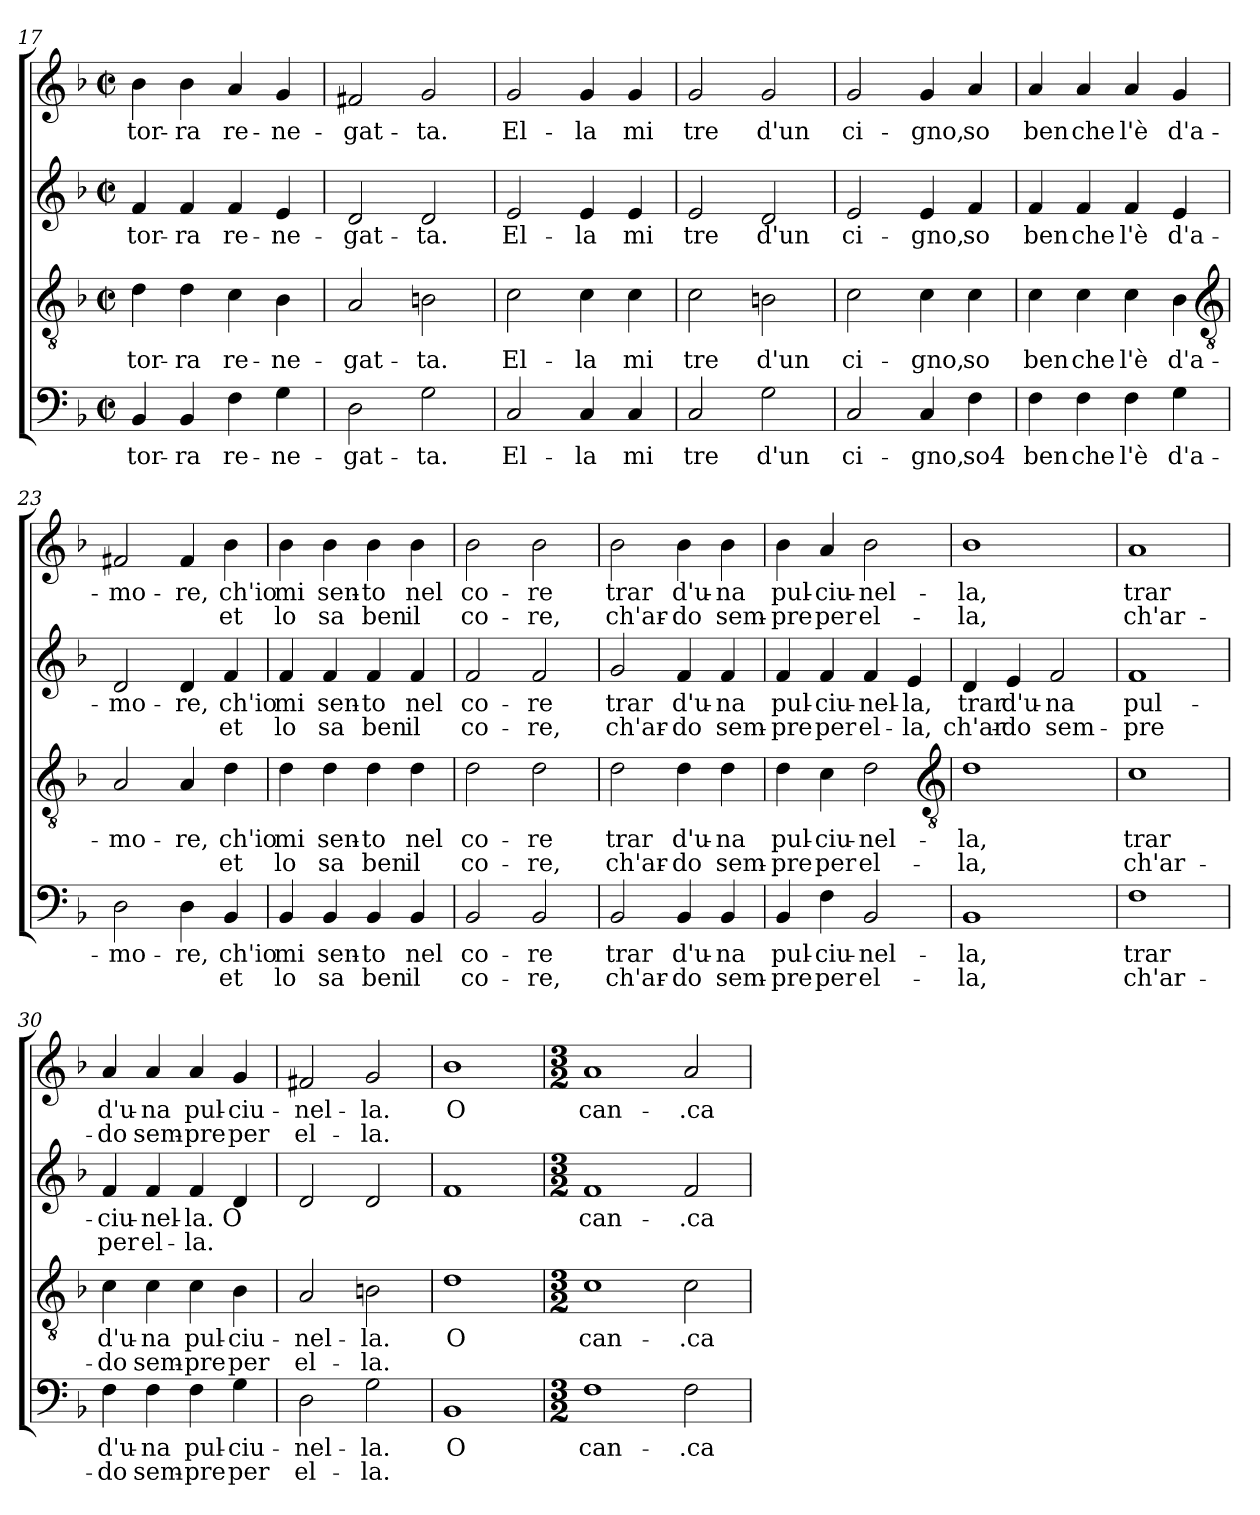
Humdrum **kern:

**kern	**text	**text	**kern	**text	**text	**kern	**text	**text	**kern	**text	**text
*part4	*part4	*part4	*part3	*part3	*part3	*part2	*part2	*part2	*part1	*part1	*part1
*staff4	*staff4	*staff4	*staff3	*staff3	*staff3	*staff2	*staff2	*staff2	*staff1	*staff1	*staff1
*clefF4	*	*	*clefGv2	*	*	*clefG2	*	*	*clefG2	*	*
*k[b-]	*	*	*k[b-]	*	*	*k[b-]	*	*	*k[b-]	*	*
*M2/2	*	*	*M2/2	*	*	*M2/2	*	*	*M2/2	*	*
*met(c|)	*	*	*met(c|)	*	*	*met(c|)	*	*	*met(c|)	*	*
=17	=17	=17	=17	=17	=17	=17	=17	=17	=17	=17	=17
!	!LO:LY:b	!	!	!LO:LY:b	!	!	!LO:LY:b	!	!	!LO:LY:b	!
4BB-	-tor-	.	4d	-tor-	.	4f	-tor-	.	4b-	-tor-	.
!	!LO:LY:b	!	!	!LO:LY:b	!	!	!LO:LY:b	!	!	!LO:LY:b	!
4BB-	-ra	.	4d	-ra	.	4f	-ra	.	4b-	-ra	.
!	!LO:LY:b	!	!	!LO:LY:b	!	!	!LO:LY:b	!	!	!LO:LY:b	!
4F	re-	.	4c	re-	.	4f	re-	.	4a	re-	.
!	!LO:LY:b	!	!	!LO:LY:b	!	!	!LO:LY:b	!	!	!LO:LY:b	!
4G	-ne-	.	4B-	-ne-	.	4e	-ne-	.	4g	-ne-	.
=18	=18	=18	=18	=18	=18	=18	=18	=18	=18	=18	=18
!	!LO:LY:b	!	!	!LO:LY:b	!	!	!LO:LY:b	!	!	!LO:LY:b	!
2D	-gat-	.	2A	-gat-	.	2d	-gat-	.	2f#X	-gat-	.
!	!LO:LY:b	!	!	!LO:LY:b	!	!	!LO:LY:b	!	!	!LO:LY:b	!
2G	-ta.	.	2Bn	-ta.	.	2d	-ta.	.	2g	-ta.	.
=19	=19	=19	=19	=19	=19	=19	=19	=19	=19	=19	=19
!	!LO:LY:b	!	!	!LO:LY:b	!	!	!LO:LY:b	!	!	!LO:LY:b	!
2C	El-	.	2c	El-	.	2e	El-	.	2g	El-	.
!	!LO:LY:b	!	!	!LO:LY:b	!	!	!LO:LY:b	!	!	!LO:LY:b	!
4C	-la	.	4c	-la	.	4e	-la	.	4g	-la	.
!	!LO:LY:b	!	!	!LO:LY:b	!	!	!LO:LY:b	!	!	!LO:LY:b	!
4C	mi	.	4c	mi	.	4e	mi	.	4g	mi	.
=20	=20	=20	=20	=20	=20	=20	=20	=20	=20	=20	=20
!	!LO:LY:b	!	!	!LO:LY:b	!	!	!LO:LY:b	!	!	!LO:LY:b	!
2C	tre	.	2c	tre	.	2e	tre	.	2g	tre	.
!	!LO:LY:b	!	!	!LO:LY:b	!	!	!LO:LY:b	!	!	!LO:LY:b	!
2G	d'un	.	2Bn	d'un	.	2d	d'un	.	2g	d'un	.
=21	=21	=21	=21	=21	=21	=21	=21	=21	=21	=21	=21
!	!LO:LY:b	!	!	!LO:LY:b	!	!	!LO:LY:b	!	!	!LO:LY:b	!
2C	ci-	.	2c	ci-	.	2e	ci-	.	2g	ci-	.
!	!LO:LY:b	!	!	!LO:LY:b	!	!	!LO:LY:b	!	!	!LO:LY:b	!
4C	-gno,	.	4c	-gno,	.	4e	-gno,	.	4g	-gno,	.
!	!LO:LY:b	!	!	!LO:LY:b	!	!	!LO:LY:b	!	!	!LO:LY:b	!
4F	so4	.	4c	so	.	4f	so	.	4a	so	.
=22	=22	=22	=22	=22	=22	=22	=22	=22	=22	=22	=22
!	!LO:LY:b	!	!	!LO:LY:b	!	!	!LO:LY:b	!	!	!LO:LY:b	!
4F	ben	.	4c	ben	.	4f	ben	.	4a	ben	.
!	!LO:LY:b	!	!	!LO:LY:b	!	!	!LO:LY:b	!	!	!LO:LY:b	!
4F	che	.	4c	che	.	4f	che	.	4a	che	.
!	!LO:LY:b	!	!	!LO:LY:b	!	!	!LO:LY:b	!	!	!LO:LY:b	!
4F	l'è	.	4c	l'è	.	4f	l'è	.	4a	l'è	.
!	!LO:LY:b	!	!	!LO:LY:b	!	!	!LO:LY:b	!	!	!LO:LY:b	!
4G	d'a-	.	4B-	d'a-	.	4e	d'a-	.	4g	d'a-	.
*	*	*	*clefGv2	*	*	*	*	*	*	*	*
!!LO:LB:g=z
=23	=23	=23	=23	=23	=23	=23	=23	=23	=23	=23	=23
!	!LO:LY:b	!	!	!LO:LY:b	!	!	!LO:LY:b	!	!	!LO:LY:b	!
2D	-mo-	.	2A	-mo-	.	2d	-mo-	.	2f#X	-mo-	.
!	!LO:LY:b	!	!	!LO:LY:b	!	!	!LO:LY:b	!	!	!LO:LY:b	!
4D	-re,	.	4A	-re,	.	4d	-re,	.	4f#	-re,	.
!	!LO:LY:b	!LO:LY:b	!	!LO:LY:b	!LO:LY:b	!	!LO:LY:b	!LO:LY:b	!	!LO:LY:b	!LO:LY:b
4BB-	ch'io	et	4d	ch'io	et	4f	ch'io	et	4b-	ch'io	et
=24	=24	=24	=24	=24	=24	=24	=24	=24	=24	=24	=24
!	!LO:LY:b	!LO:LY:b	!	!LO:LY:b	!LO:LY:b	!	!LO:LY:b	!LO:LY:b	!	!LO:LY:b	!LO:LY:b
4BB-	mi	lo	4d	mi	lo	4f	mi	lo	4b-	mi	lo
!	!LO:LY:b	!LO:LY:b	!	!LO:LY:b	!LO:LY:b	!	!LO:LY:b	!LO:LY:b	!	!LO:LY:b	!LO:LY:b
4BB-	sen-	-sa	4d	sen-	-sa	4f	sen-	-sa	4b-	sen-	-sa
!	!LO:LY:b	!LO:LY:b	!	!LO:LY:b	!LO:LY:b	!	!LO:LY:b	!LO:LY:b	!	!LO:LY:b	!LO:LY:b
4BB-	to	ben	4d	to	ben	4f	to	ben	4b-	to	ben
!	!LO:LY:b	!LO:LY:b	!	!LO:LY:b	!LO:LY:b	!	!LO:LY:b	!LO:LY:b	!	!LO:LY:b	!LO:LY:b
4BB-	nel	il	4d	nel	il	4f	nel	il	4b-	nel	il
=25	=25	=25	=25	=25	=25	=25	=25	=25	=25	=25	=25
!	!LO:LY:b	!LO:LY:b	!	!LO:LY:b	!LO:LY:b	!	!LO:LY:b	!LO:LY:b	!	!LO:LY:b	!LO:LY:b
2BB-	co-	-co-	2d	co-	-co-	2f	co-	-co-	2b-	co-	-co-
!	!LO:LY:b	!LO:LY:b	!	!LO:LY:b	!LO:LY:b	!	!LO:LY:b	!LO:LY:b	!	!LO:LY:b	!LO:LY:b
2BB-	-re	re,	2d	-re	re,	2f	-re	re,	2b-	-re	re,
=26	=26	=26	=26	=26	=26	=26	=26	=26	=26	=26	=26
!	!LO:LY:b	!LO:LY:b	!	!LO:LY:b	!LO:LY:b	!	!LO:LY:b	!LO:LY:b	!	!LO:LY:b	!LO:LY:b
2BB-	trar	ch'ar-	2d	trar	ch'ar-	2g	trar	ch'ar-	2b-	trar	ch'ar-
!	!LO:LY:b	!LO:LY:b	!	!LO:LY:b	!LO:LY:b	!	!LO:LY:b	!LO:LY:b	!	!LO:LY:b	!LO:LY:b
4BB-	-d'u-	-do	4d	-d'u-	-do	4f	-d'u-	-do	4b-	-d'u-	-do
!	!LO:LY:b	!LO:LY:b	!	!LO:LY:b	!LO:LY:b	!	!LO:LY:b	!LO:LY:b	!	!LO:LY:b	!LO:LY:b
4BB-	na	sem-	4d	na	sem-	4f	na	sem-	4b-	na	sem-
=27	=27	=27	=27	=27	=27	=27	=27	=27	=27	=27	=27
!	!LO:LY:b	!LO:LY:b	!	!LO:LY:b	!LO:LY:b	!	!LO:LY:b	!LO:LY:b	!	!LO:LY:b	!LO:LY:b
4BB-	-pul-	-pre	4d	-pul-	-pre	4f	-pul-	-pre	4b-	-pul-	-pre
!	!LO:LY:b	!LO:LY:b	!	!LO:LY:b	!LO:LY:b	!	!LO:LY:b	!LO:LY:b	!	!LO:LY:b	!LO:LY:b
4F	ciu-	-per	4c	ciu-	-per	4f	ciu-	-per	4a	ciu-	-per
!	!LO:LY:b	!LO:LY:b	!	!LO:LY:b	!LO:LY:b	!	!LO:LY:b	!LO:LY:b	!	!LO:LY:b	!LO:LY:b
2BB-	nel-	-el-	2d	nel-	-el-	4f	nel-	-el-	2b-	nel-	-el-
!	!	!	!	!	!	!	!LO:LY:b	!LO:LY:b	!	!	!
.	.	.	.	.	.	4e	-la,	la,	.	.	.
*	*	*	*clefGv2	*	*	*	*	*	*	*	*
!!LO:LB:g=z
=28	=28	=28	=28	=28	=28	=28	=28	=28	=28	=28	=28
!	!LO:LY:b	!LO:LY:b	!	!LO:LY:b	!LO:LY:b	!	!LO:LY:b	!LO:LY:b	!	!LO:LY:b	!LO:LY:b
1BB-	-la,	la,	1d	-la,	la,	4d	trar	ch'ar-	1b-	-la,	la,
!	!	!	!	!	!	!	!LO:LY:b	!LO:LY:b	!	!	!
.	.	.	.	.	.	4e	-d'u-	-do	.	.	.
!	!	!	!	!	!	!	!LO:LY:b	!LO:LY:b	!	!	!
.	.	.	.	.	.	2f	na	sem-	.	.	.
=29	=29	=29	=29	=29	=29	=29	=29	=29	=29	=29	=29
!	!LO:LY:b	!LO:LY:b	!	!LO:LY:b	!LO:LY:b	!	!LO:LY:b	!LO:LY:b	!	!LO:LY:b	!LO:LY:b
1F	trar	ch'ar-	1c	trar	ch'ar-	1f	-pul-	-pre	1a	trar	ch'ar-
=30	=30	=30	=30	=30	=30	=30	=30	=30	=30	=30	=30
!	!LO:LY:b	!LO:LY:b	!	!LO:LY:b	!LO:LY:b	!	!LO:LY:b	!LO:LY:b	!	!LO:LY:b	!LO:LY:b
4F	-d'u-	-do	4c	-d'u-	-do	4f	ciu-	-per	4a	-d'u-	-do
!	!LO:LY:b	!LO:LY:b	!	!LO:LY:b	!LO:LY:b	!	!LO:LY:b	!LO:LY:b	!	!LO:LY:b	!LO:LY:b
4F	na	sem-	4c	na	sem-	4f	nel-	-el-	4a	na	sem-
!	!LO:LY:b	!LO:LY:b	!	!LO:LY:b	!LO:LY:b	!	!LO:LY:b	!LO:LY:b	!	!LO:LY:b	!LO:LY:b
4F	-pul-	-pre	4c	-pul-	-pre	4f	-la.	la.	4a	-pul-	-pre
!	!LO:LY:b	!LO:LY:b	!	!LO:LY:b	!LO:LY:b	!	!LO:LY:b	!	!	!LO:LY:b	!LO:LY:b
4G	ciu-	-per	4B-	ciu-	-per	4d	O	.	4g	ciu-	-per
=31	=31	=31	=31	=31	=31	=31	=31	=31	=31	=31	=31
!	!LO:LY:b	!LO:LY:b	!	!LO:LY:b	!LO:LY:b	!	!	!	!	!LO:LY:b	!LO:LY:b
2D	nel-	-el-	2A	nel-	-el-	2d	.	.	2f#X	nel-	-el-
!	!LO:LY:b	!LO:LY:b	!	!LO:LY:b	!LO:LY:b	!	!	!	!	!LO:LY:b	!LO:LY:b
2G	-la.	la.	2Bn	-la.	la.	2d	.	.	2g	-la.	la.
=32	=32	=32	=32	=32	=32	=32	=32	=32	=32	=32	=32
!	!LO:LY:b	!	!	!LO:LY:b	!	!	!	!	!	!LO:LY:b	!
1BB-	O	.	1d	O	.	1f	.	.	1b-	O	.
=33	=33	=33	=33	=33	=33	=33	=33	=33	=33	=33	=33
*M3/2	*	*	*M3/2	*	*	*M3/2	*	*	*M3/2	*	*
*	*	*	*	*	*	*	*	*	*MM360	*	*
!	!LO:LY:b	!	!	!LO:LY:b	!	!	!LO:LY:b	!	!	!LO:LY:b	!
1F	can-	.	1c	can-	.	1f	can-	.	1a	can-	.
!	!LO:LY:b	!	!	!LO:LY:b	!	!	!LO:LY:b	!	!	!LO:LY:b	!
2F	-.ca-	.	2c	-.ca-	.	2f	-.ca-	.	2a	-.ca-	.
=	=	=	=	=	=	=	=	=	=	=	=
*-	*-	*-	*-	*-	*-	*-	*-	*-	*-	*-	*-
